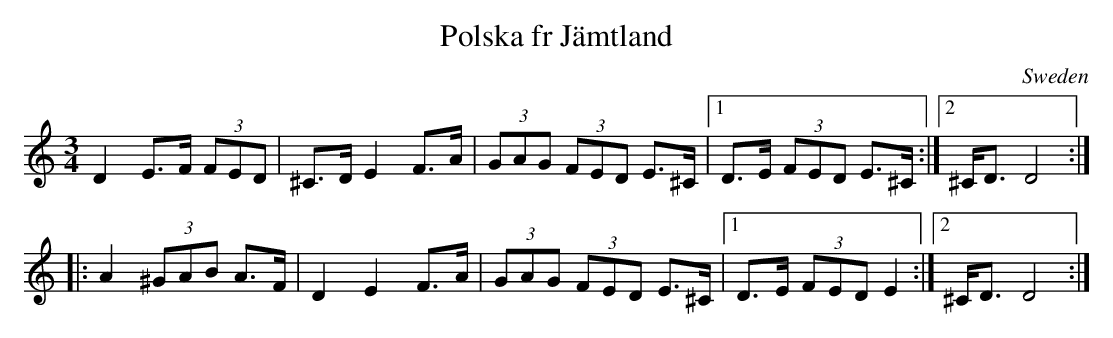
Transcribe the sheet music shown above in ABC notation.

X:1
T:Polska fr Jämtland
O:Sweden
M:3/4
K:DDor
D2 E>F (3FED|^C>D E2 F>A|(3GAG (3FED E>^C\
|1 D>E (3FED E>^C :|2 ^C<D D4:|
|:A2 (3^GAB A>F|D2E2 F>A|(3GAG (3FED E>^C\
|1 D>E (3FED E2 :|2 ^C<D D4 :|
